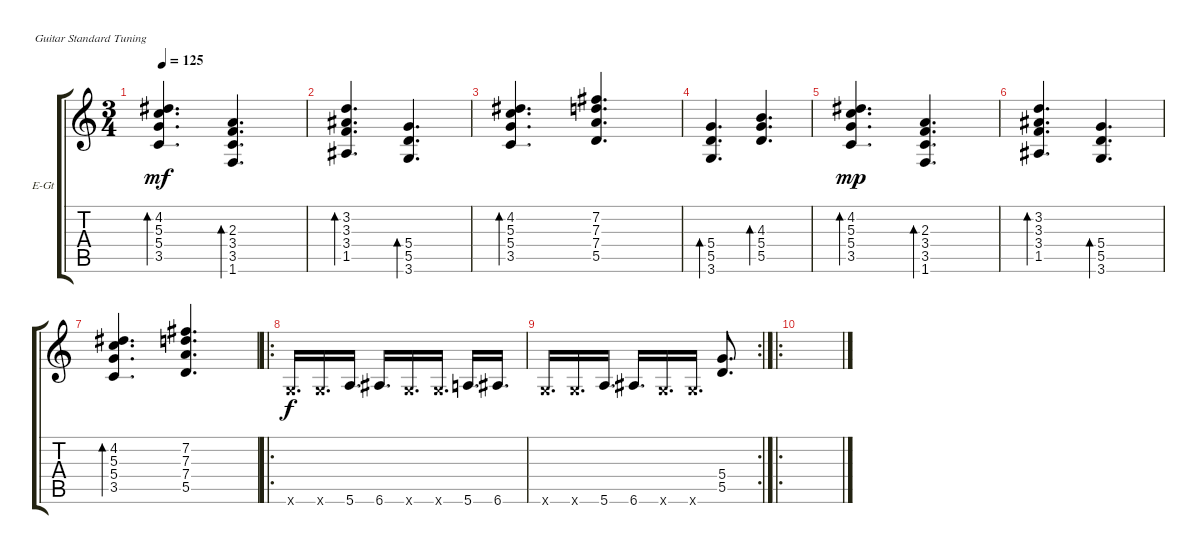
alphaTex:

\defaultSystemsLayout 4
\bracketExtendMode groupsimilarinstruments
\firstSystemTrackNameOrientation horizontal
\otherSystemsTrackNameOrientation horizontal
\track ("Electric Guitar" "E-Gt") {instrument overdrivenguitar}
\staff {score tabs}
\tuning (E4 B3 G3 D3 A2 E2)
\ts (3 4)
\tempo 125
\clef g2
\scale
0.333333
\ks c
(3.5 5.4 5.3 4.2).4{d bd 108 dy mf} (3.5 1.6 3.4 2.3).4{d bd 108} |
\scale
0.333333 (1.5 3.4 3.3 3.2).4{d bd 108} (5.5 3.6 5.4).4{d bd 108} |
\scale
0.333333 (3.5 5.4 5.3 4.2).4{d bd 108} (5.5 7.4 7.3 7.2).4{d} |
\scale
0.333333 (5.5 3.6 5.4).4{d bd 108} (5.5 5.4 4.3).4{d bd 105} |
\scale
0.333333 (3.5 5.4 5.3 4.2).4{d bd 108 dy mp} (3.5 1.6 3.4 2.3).4{d bd 108} |
\scale
0.333333 (1.5 3.4 3.3 3.2).4{d bd 108} (5.5 3.6 5.4).4{d bd 108} |
(3.5 5.4 5.3 4.2).4{d bd 108} (5.5 7.4 7.3 7.2).4{d} |
\ro
3.6{x}.16{d dy f} 3.6{x}.16{d} 5.6.16{d} 6.6.16{d} 3.6{x}.16{d} 3.6{x}.16{d} 5.6.16{d} 6.6.16{d} |
\rc 2
3.6{x}.16{d} 3.6{x}.16{d} 5.6.16{d} 6.6.16{d} 3.6{x}.16{d} 3.6{x}.16{d} (5.5 5.4).8{d} |
\ro
